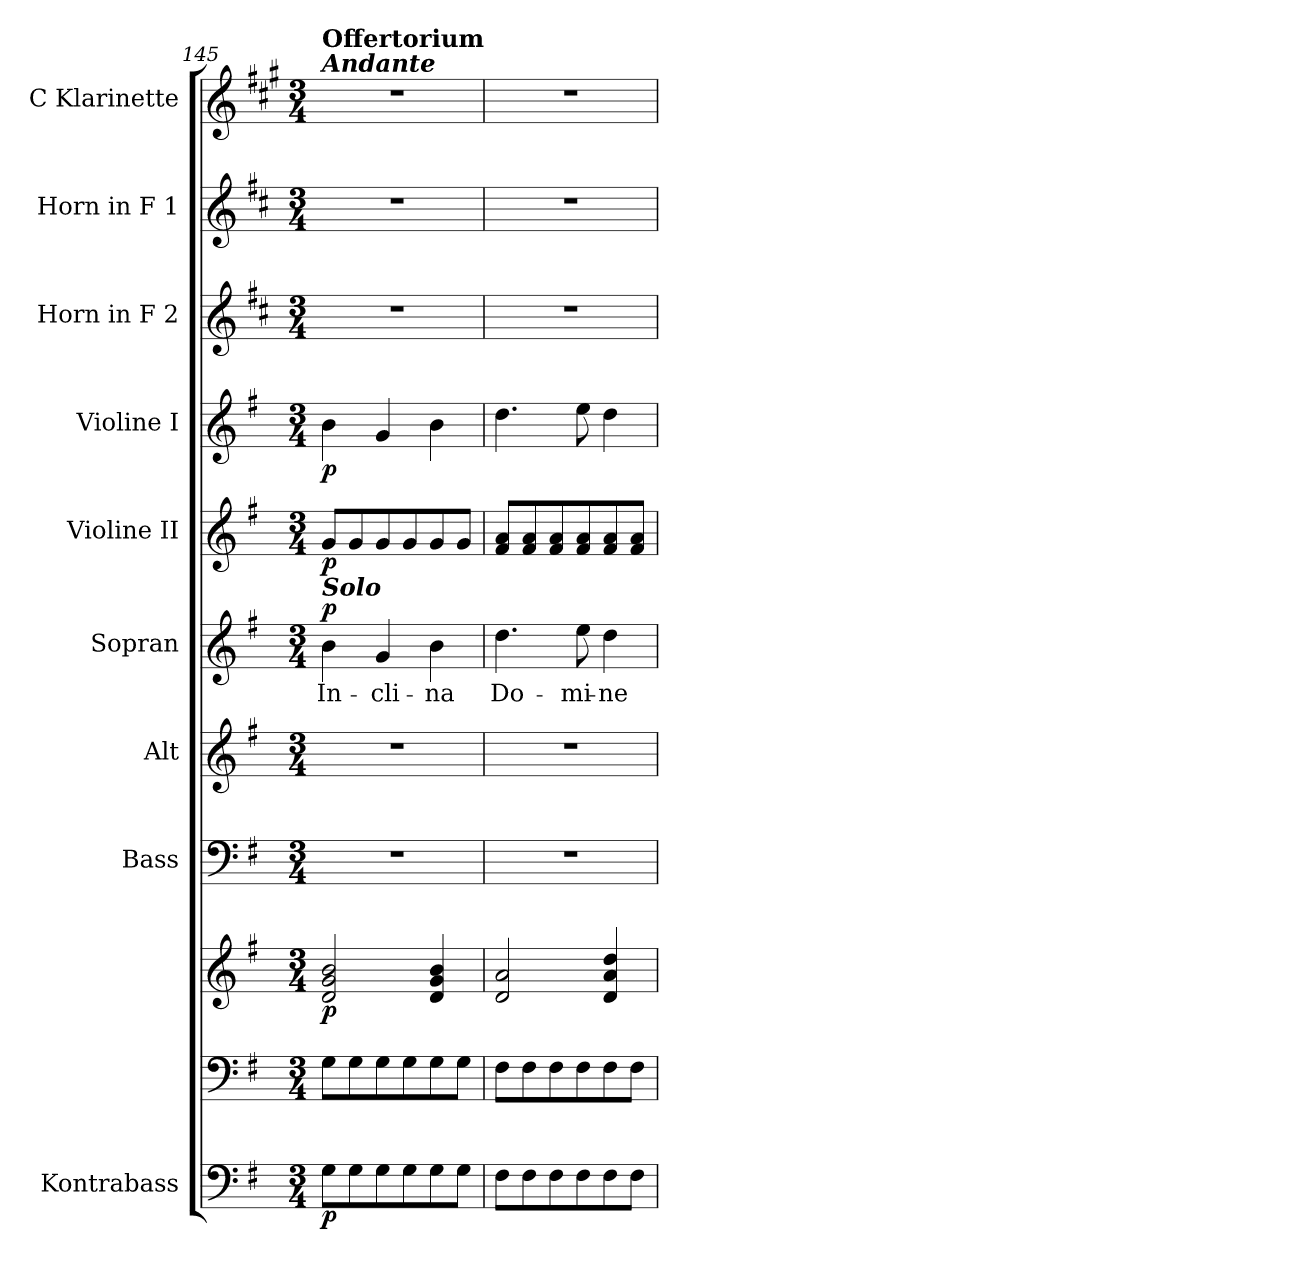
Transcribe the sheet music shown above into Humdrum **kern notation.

**kern	**dynam	**kern	**kern	**dynam	**kern	**kern	**kern	**text	**dynam	**kern	**dynam	**kern	**dynam	**kern	**kern	**kern
*part10	*part10	*part9	*part9	*part9	*part8	*part7	*part6	*part6	*part6	*part5	*part5	*part4	*part4	*part3	*part2	*part1
*staff11	*staff11	*staff10	*staff9	*staff9/10	*staff8	*staff7	*staff6	*staff6	*staff6	*staff5	*staff5	*staff4	*staff4	*staff3	*staff2	*staff1
*I"Kontrabass	*	*	*	*	*I"Bass	*I"Alt	*I"Sopran	*	*	*I"Violine II	*	*I"Violine I	*	*I"Horn in F 2	*I"Horn in F 1	*I"C Klarinette
*I'Kb.	*	*	*	*	*I'B.	*I'A.	*I'S.	*	*	*I'Vl. II	*	*I'Vl. I	*	*	*	*I'Kl.
!!LO:PB:g=z
*clefF4	*	*clefF4	*clefG2	*	*clefF4	*clefG2	*clefG2	*	*	*clefG2	*	*clefG2	*	*clefG2	*clefG2	*clefG2
*ITrd7c12	*	*	*	*	*	*	*	*	*	*	*	*	*	*ITrd4c7	*ITrd4c7	*ITrd1c2
*k[f#]	*	*k[f#]	*k[f#]	*	*k[f#]	*k[f#]	*k[f#]	*	*	*k[f#]	*	*k[f#]	*	*k[f#]	*k[f#]	*k[f#]
*G:	*	*G:	*G:	*	*G:	*G:	*G:	*	*	*G:	*	*G:	*	*G:	*G:	*G:
*M3/4	*	*M3/4	*M3/4	*	*M3/4	*M3/4	*M3/4	*	*	*M3/4	*	*M3/4	*	*M3/4	*M3/4	*M3/4
=145	=145	=145	=145	=145	=145	=145	=145	=145	=145	=145	=145	=145	=145	=145	=145	=145
!	!	!	!	!	!	!	!	!	!	!	!	!	!	!	!	!LO:TX:a:Bi:t=Andante
!	!	!	!	!	!	!	!	!	!	!	!	!	!	!	!	!LO:TX:a:B:t=Offertorium
!	!	!	!	!	!	!	!LO:TX:a:Bi:t=Solo	!	!	!	!	!	!	!	!	!
!	!LO:DY:b	!	!	!LO:DY:b	!	!	!	!LO:LY:b	!LO:DY:a	!	!LO:DY:b	!	!LO:DY:b	!	!	!
8GG\L	p	8G\L	2d/ 2g/ 2b/	p	2.r	2.r	4b\	In-	p	8g/L	p	4b\	p	2.r	2.r	2.r
8GG\	.	8G\	.	.	.	.	.	.	.	8g/	.	.	.	.	.	.
!	!	!	!	!	!	!	!	!LO:LY:b	!	!	!	!	!	!	!	!
8GG\	.	8G\	.	.	.	.	4g/	-cli-	.	8g/	.	4g/	.	.	.	.
8GG\	.	8G\	.	.	.	.	.	.	.	8g/	.	.	.	.	.	.
!	!	!	!	!	!	!	!	!LO:LY:b	!	!	!	!	!	!	!	!
8GG\	.	8G\	4d/ 4g/ 4b/	.	.	.	4b\	-na	.	8g/	.	4b\	.	.	.	.
8GG\J	.	8G\J	.	.	.	.	.	.	.	8g/J	.	.	.	.	.	.
=146	=146	=146	=146	=146	=146	=146	=146	=146	=146	=146	=146	=146	=146	=146	=146	=146
!	!	!	!	!	!	!	!	!LO:LY:b	!	!	!	!	!	!	!	!
8FF#\L	.	8F#\L	2d/ 2a/	.	2.r	2.r	4.dd\	Do-	.	8f#/ 8a/L	.	4.dd\	.	2.r	2.r	2.r
8FF#\	.	8F#\	.	.	.	.	.	.	.	8f#/ 8a/	.	.	.	.	.	.
8FF#\	.	8F#\	.	.	.	.	.	.	.	8f#/ 8a/	.	.	.	.	.	.
!	!	!	!	!	!	!	!	!LO:LY:b	!	!	!	!	!	!	!	!
8FF#\	.	8F#\	.	.	.	.	8ee\	-mi-	.	8f#/ 8a/	.	8ee\	.	.	.	.
!	!	!	!	!	!	!	!	!LO:LY:b	!	!	!	!	!	!	!	!
8FF#\	.	8F#\	4d/ 4a/ 4dd/	.	.	.	4dd\	-ne	.	8f#/ 8a/	.	4dd\	.	.	.	.
8FF#\J	.	8F#\J	.	.	.	.	.	.	.	8f#/ 8a/J	.	.	.	.	.	.
=	=	=	=	=	=	=	=	=	=	=	=	=	=	=	=	=
*-	*-	*-	*-	*-	*-	*-	*-	*-	*-	*-	*-	*-	*-	*-	*-	*-
